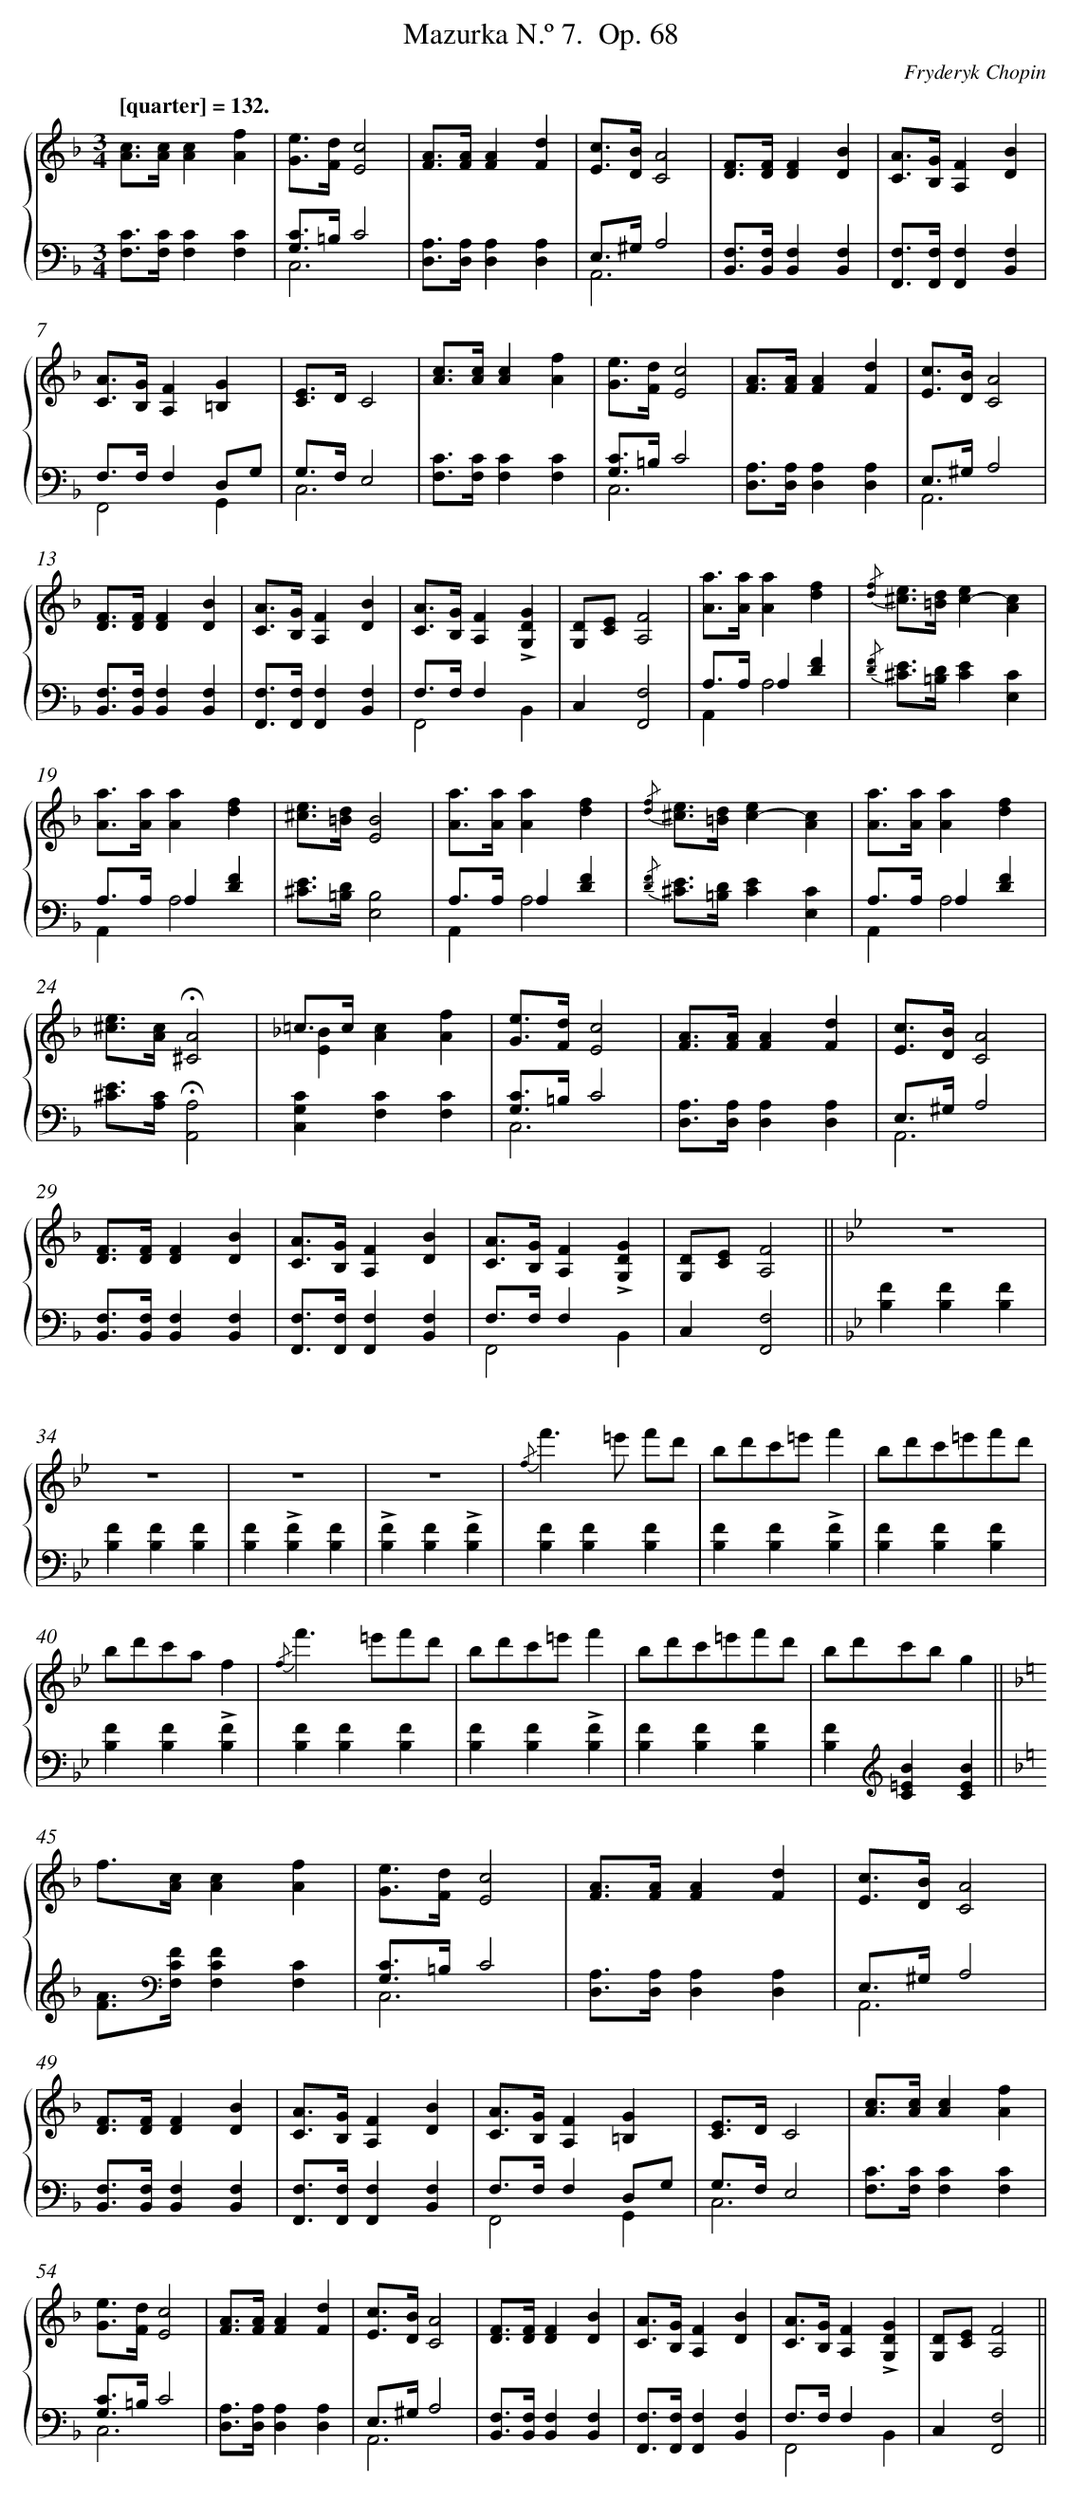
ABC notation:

X:1
T: Mazurka N.º 7.	 Op. 68
C: Fryderyk Chopin
L: 1/8
M: 3/4
Q: "[quarter] = 132."
%%staves {1 2}
V: 1 clef=treble
V: 2 clef=bass
K: F
[V:1] [cA]>[cA][c2A2][f2A2] |
[V:2] [CF,]>[CF,][C2F,2][C2F,2] |
[V:1] [eG]>[dF][c4E4] |
[V:2] [CG,]>=B,C4 & C,6 |
[V:1] [AF]>[AF][A2F2][d2F2] |
[V:2] [A,D,]>[A,D,][A,2D,2][A,2D,2] |
[V:1] [cE]>[BD][A4C4] |
[V:2] E,>^G,A,4 & A,,6 |
[V:1] [FD]>[FD][F2D2][B2D2] |
[V:2] [F,B,,]>[F,B,,][F,2B,,2][F,2B,,2] |
[V:1] [AC]>[GB,][F2A,2][B2D2] |
[V:2] [F,F,,]>[F,F,,][F,2F,,2][F,2B,,2] |
[V:1] [AC]>[GB,][F2A,2][G2=B,2] |
[V:2] F,>F,F,2D,G, & F,,4G,,2 |
[V:1] [EC]>DC4 |
[V:2] G,>F,E,4 & C,6 |
[V:1] [cA]>[cA][c2A2][f2A2] |
[V:2] [CF,]>[CF,][C2F,2][C2F,2] |
[V:1] [eG]>[dF][c4E4] |
[V:2] [CG,]>=B,C4 & C,6 |
[V:1] [AF]>[AF][A2F2][d2F2] |
[V:2] [A,D,]>[A,D,][A,2D,2][A,2D,2] |
[V:1] [cE]>[BD][A4C4] |
[V:2] E,>^G,A,4 & A,,6 |
[V:1] [FD]>[FD][F2D2][B2D2] |
[V:2] [F,B,,]>[F,B,,][F,2B,,2][F,2B,,2] |
[V:1] [AC]>[GB,][F2A,2][B2D2] |
[V:2] [F,F,,]>[F,F,,][F,2F,,2][F,2B,,2] |
[V:1] [AC]>[GB,][F2A,2]!accent![G2D2G,2] |
[V:2] F,>F,F,2x2 & F,,4B,,2 |
[V:1] [DG,][EC][F4A,4] |
[V:2] C,2[F,4F,,4] |
[V:1] [aA]>[aA][a2A2][f2d2] |
[V:2] A,>A,A,2[F2D2] & A,,2A,4 |
[V:1] {/[fd]} [e^c]>[d=B][e2c2-][c2A2] |
[V:2] {/[FD]} [E^C]>[D=B,][E2C2][C2E,2] |
[V:1] [aA]>[aA][a2A2][f2d2] |
[V:2] A,>A,A,2[F2D2] & A,,2A,4 |
[V:1] [e^c]>[d=B][B4E4] |
[V:2] [E^C]>[D=B,][B,4E,4] |
[V:1] [aA]>[aA][a2A2][f2d2] |
[V:2] A,>A,A,2[F2D2] & A,,2A,4 |
[V:1] {/[fd]} [e^c]>[d=B][e2c2-][c2A2] |
[V:2] {/[FD]} [E^C]>[D=B,][E2C2][C2E,2] |
[V:1] [aA]>[aA][a2A2][f2d2] |
[V:2] A,>A,A,2[F2D2] & A,,2A,4 |
[V:1] [e^c]>[cA]!fermata![A4^C4] |
[V:2] [E^C]>[CA,]!fermata![A,4A,,4] |
[V:1] =c>cx2x2 & [_B2E2][c2A2][f2A2] |
[V:2] [C2G,2C,2][C2F,2][C2F,2] |
[V:1] [eG]>[dF][c4E4] |
[V:2] [CG,]>=B,C4 & C,6 |
[V:1] [AF]>[AF][A2F2][d2F2] |
[V:2] [A,D,]>[A,D,][A,2D,2][A,2D,2] |
[V:1] [cE]>[BD][A4C4] |
[V:2] E,>^G,A,4 & A,,6 |
[V:1] [FD]>[FD][F2D2][B2D2] |
[V:2] [F,B,,]>[F,B,,][F,2B,,2][F,2B,,2] |
[V:1] [AC]>[GB,][F2A,2][B2D2] |
[V:2] [F,F,,]>[F,F,,][F,2F,,2][F,2B,,2] |
[V:1] [AC]>[GB,][F2A,2]!accent![G2D2G,2] |
[V:2] F,>F,F,2x2 & F,,4B,,2 |
[V:1] [DG,][EC][F4A,4] ||
[V:2] C,2[F,4F,,4] ||
[V:1]  [K:Bb] z6 |
[V:2]  [K:Bb] [F2B,2][F2B,2][F2B,2] |
[V:1] z6 |
[V:2] [F2B,2][F2B,2][F2B,2] |
[V:1] z6 |
[V:2] [F2B,2]!accent![F2B,2][F2B,2] |
[V:1] z6 |
[V:2] !accent![F2B,2][F2B,2]!accent![F2B,2] |
[V:1] {/f}f'2>=e'2 f'd' |
[V:2] [F2B,2][F2B,2][F2B,2] |
[V:1] bd'c'=e'f'2 |
[V:2] [F2B,2][F2B,2]!accent![F2B,2] |
[V:1] bd'c'=e'f'd' |
[V:2] [F2B,2][F2B,2][F2B,2] |
[V:1] bd'c'af2 |
[V:2] [F2B,2][F2B,2]!accent![F2B,2] |
[V:1] {/f}f'2>=e'2f'd' |
[V:2] [F2B,2][F2B,2][F2B,2] |
[V:1] bd'c'=e'f'2 |
[V:2] [F2B,2][F2B,2]!accent![F2B,2] |
[V:1] bd'c'=e'f'd' |
[V:2] [F2B,2][F2B,2][F2B,2] |
[V:1] bd'c'bg2 ||
[V:2] [F2B,2][K:clef=treble][B2=E2C2][B2E2C2] ||
[V:1]  [K:F] f>[cA][c2A2][f2A2] |
[V:2]  [K:F] [AF]>[K:clef=bass][FCF,][F2C2F,2][C2F,2] |
[V:1] [eG]>[dF][c4E4] |
[V:2] [CG,]>=B,C4 & C,6 |
[V:1] [AF]>[AF][A2F2][d2F2] |
[V:2] [A,D,]>[A,D,][A,2D,2][A,2D,2] |
[V:1] [cE]>[BD][A4C4] |
[V:2] E,>^G,A,4 & A,,6 |
[V:1] [FD]>[FD][F2D2][B2D2] |
[V:2] [F,B,,]>[F,B,,][F,2B,,2][F,2B,,2] |
[V:1] [AC]>[GB,][F2A,2][B2D2] |
[V:2] [F,F,,]>[F,F,,][F,2F,,2][F,2B,,2] |
[V:1] [AC]>[GB,][F2A,2][G2=B,2] |
[V:2] F,>F,F,2D,G, & F,,4G,,2 |
[V:1] [EC]>DC4 |
[V:2] G,>F,E,4 & C,6 |
[V:1] [cA]>[cA][c2A2][f2A2] |
[V:2] [CF,]>[CF,][C2F,2][C2F,2] |
[V:1] [eG]>[dF][c4E4] |
[V:2] [CG,]>=B,C4 & C,6 |
[V:1] [AF]>[AF][A2F2][d2F2] |
[V:2] [A,D,]>[A,D,][A,2D,2][A,2D,2] |
[V:1] [cE]>[BD][A4C4] |
[V:2] E,>^G,A,4 & A,,6 |
[V:1] [FD]>[FD][F2D2][B2D2] |
[V:2] [F,B,,]>[F,B,,][F,2B,,2][F,2B,,2] |
[V:1] [AC]>[GB,][F2A,2][B2D2] |
[V:2] [F,F,,]>[F,F,,][F,2F,,2][F,2B,,2] |
[V:1] [AC]>[GB,][F2A,2]!accent![G2D2G,2] |
[V:2] F,>F,F,2x2 & F,,4B,,2 |
[V:1] [DG,][EC][F4A,4] ||
[V:2] C,2[F,4F,,4] ||
